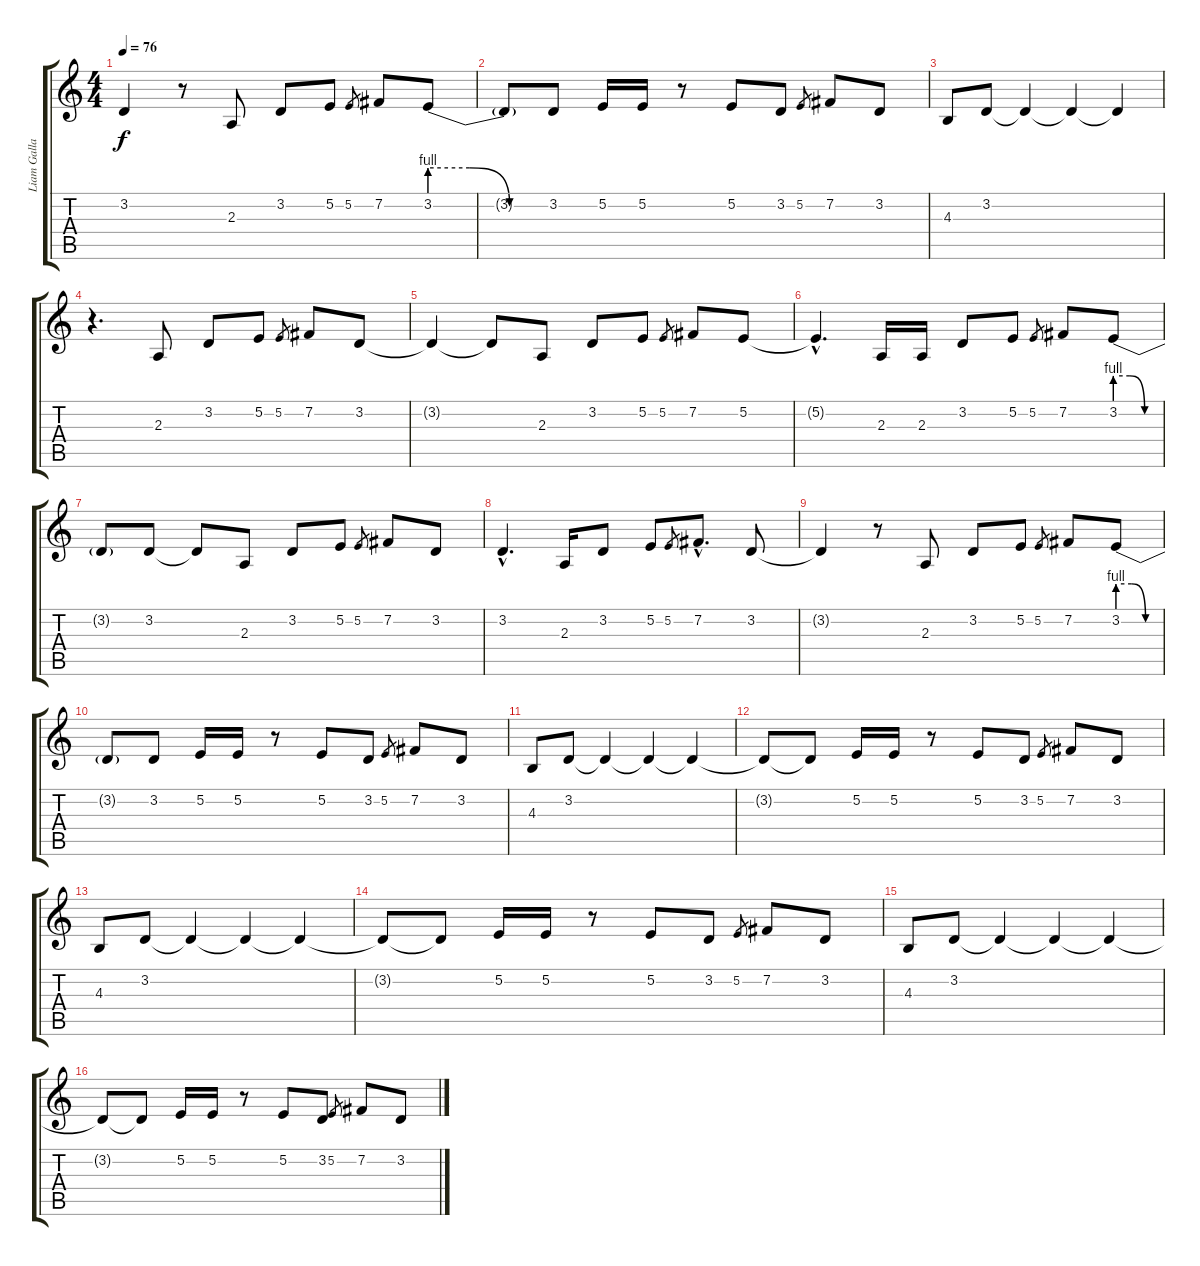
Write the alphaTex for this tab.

\track ("Liam Gallagher" "Liam Galla") {instrument viola}
\staff {score tabs}
\tuning (E4 B3 G3 D3 A2 E2) {hide}
\ts (4 4)
\tempo 76
\clef g2
\ks c
3.2{t}.4{dy f} r.8 2.3.8 3.2.8 5.2.8 5.2.8{gr} 7.2.8 3.2{be (custom 0 4 20 4 40 0 60 0)}.8 |
3.2{t}.8 3.2.8 5.2.16 5.2.16 r.8 5.2.8 3.2.8 5.2.8{gr} 7.2.8 3.2.8 |
4.3.8 3.2.8 3.2{t}.4 3.2{t}.4 3.2{t}.4 |
r.4{d} 2.3.8 3.2.8 5.2.8 5.2.8{gr} 7.2.8 3.2.8 |
3.2{t}.4 3.2{t}.8 2.3.8 3.2.8 5.2.8 5.2.8{gr} 7.2.8 5.2.8 |
5.2{hac t}.4{d} 2.3.16 2.3.16 3.2.8 5.2.8 5.2.8{gr} 7.2.8 3.2{be (custom 0 4 20 4 40 0 60 0)}.8 |
3.2{t}.8 3.2.8 3.2{t}.8 2.3.8 3.2.8 5.2.8 5.2.8{gr} 7.2.8 3.2.8 |
3.2{hac}.4{d} 2.3.16 3.2.8 5.2.8 5.2.8{gr} 7.2{hac}.8{d} 3.2.8 |
3.2{t}.4 r.8 2.3.8 3.2.8 5.2.8 5.2.8{gr} 7.2.8 3.2{be (custom 0 4 20 4 40 0 60 0)}.8 |
3.2{t}.8 3.2.8 5.2.16 5.2.16 r.8 5.2.8 3.2.8 5.2.8{gr} 7.2.8 3.2.8 |
4.3.8 3.2.8 3.2{t}.4 3.2{t}.4 3.2{t}.4 |
3.2{t}.8 3.2{t}.8 5.2.16 5.2.16 r.8 5.2.8 3.2.8 5.2.8{gr} 7.2.8 3.2.8 |
4.3.8 3.2.8 3.2{t}.4 3.2{t}.4 3.2{t}.4 |
3.2{t}.8 3.2{t}.8 5.2.16 5.2.16 r.8 5.2.8 3.2.8 5.2.8{gr} 7.2.8 3.2.8 |
4.3.8 3.2.8 3.2{t}.4 3.2{t}.4 3.2{t}.4 |
3.2{t}.8 3.2{t}.8 5.2.16 5.2.16 r.8 5.2.8 3.2.8 5.2.8{gr} 7.2.8 3.2.8
